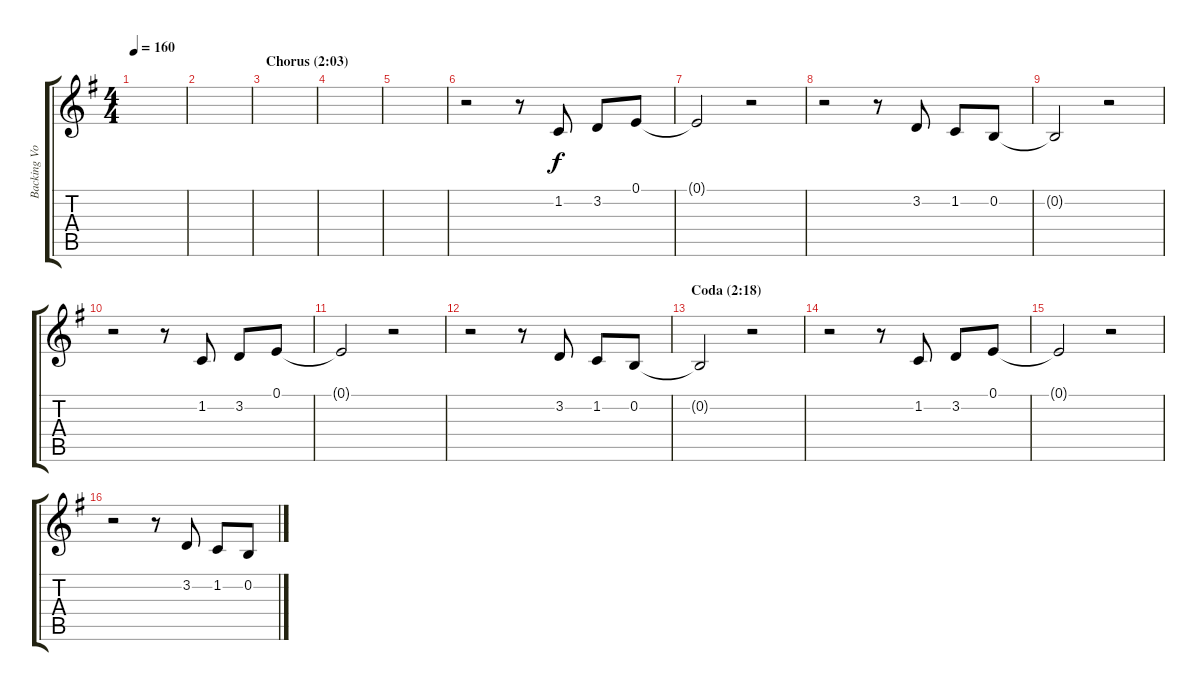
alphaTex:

\track ("Backing Vocals" "Backing Vo") {instrument lead6voice}
\staff {score tabs}
\tuning (E4 B3 G3 D3 A2 E2) {hide}
\ts (4 4)
\tempo 160
\clef g2
\ks g
|
|
\section ("" "Chorus (2:03)")
|
|
|
r.2 r.8 1.2.8 3.2.8 0.1.8 |
0.1{t}.2 r.2 |
r.2 r.8 3.2.8 1.2.8 0.2.8 |
0.2{t}.2 r.2 |
r.2 r.8 1.2.8 3.2.8 0.1.8 |
0.1{t}.2 r.2 |
r.2 r.8 3.2.8 1.2.8 0.2.8 |
\section ("" "Coda (2:18)")
0.2{t}.2 r.2 |
r.2 r.8 1.2.8 3.2.8 0.1.8 |
0.1{t}.2 r.2 |
r.2 r.8 3.2.8 1.2.8 0.2.8
